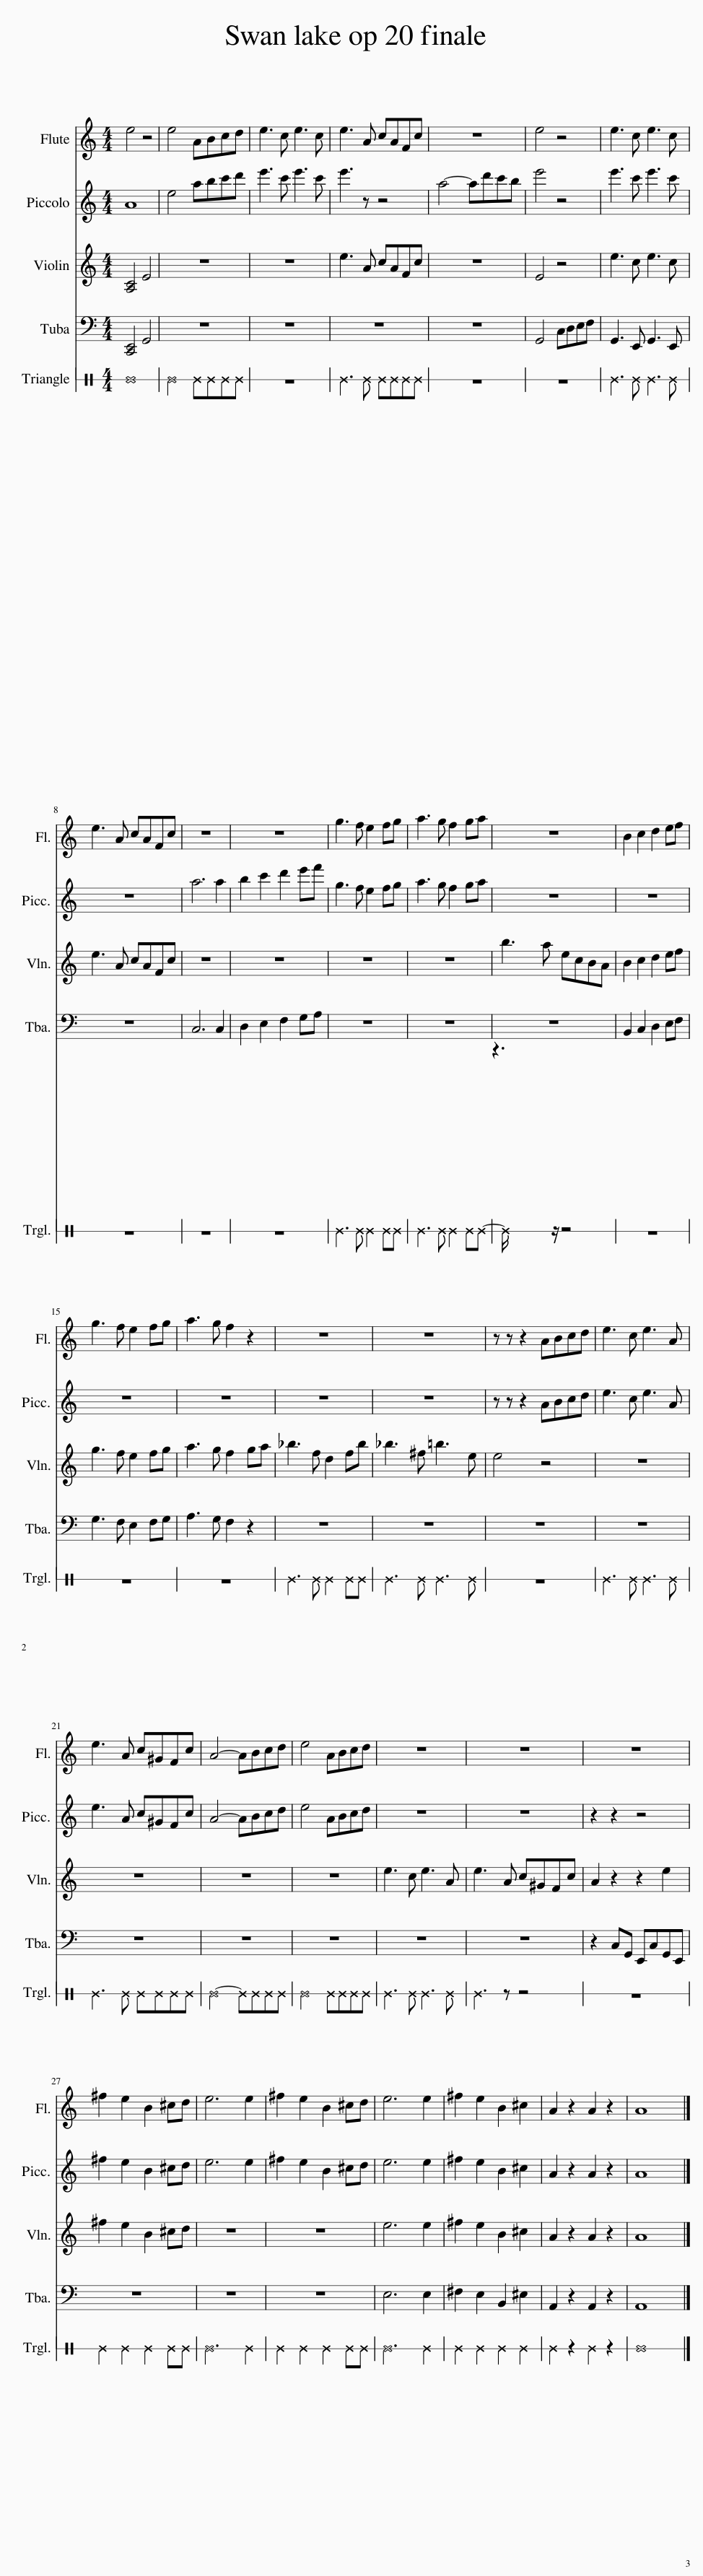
X:1
%%score 1 2 3 4 5
L:1/8
M:4/4
I:linebreak $
K:C
V:1 treble
V:2 treble transpose=12
V:3 treble
V:4 bass
V:5 perc stafflines=1
K:none
V:1
 e4 z4 | e4 ABcd | e3 c e3 c | e3 A cAFc | z8 | %5
 e4 z4 | e3 c e3 c |$ e3 A cAFc | z8 | z8 | %10
 g3 f e2 fg | a3 g f2 ga | z8 | B2 c2 d2 ef |$ g3 f e2 fg | %15
 a3 g f2 z2 | z8 | z8 | z z z2 ABcd | e3 c e3 A |$ %20
 e3 A c^GFc | A4- ABcd | e4 ABcd | z8 | z8 | %25
 z8 |$ ^f2 e2 B2 ^cd | e6 e2 | ^f2 e2 B2 ^cd | e6 e2 | %30
 ^f2 e2 B2 ^c2 | A2 z2 A2 z2 | A8 |] %33
V:2
 A8 | e4 abc'd' | e'3 c' e'3 c' | e'3 z z4 | a4- ad'c'b | %5
 e'4 z4 | e'3 c' e'3 c' |$ z8 | a6 a2 | b2 c'2 d'2 e'f' | %10
 g3 f e2 fg | a3 g f2 ga | z8 | z8 |$ z8 | %15
 z8 | z8 | z8 | z z z2 ABcd | e3 c e3 A |$ %20
 e3 A c^GFc | A4- ABcd | e4 ABcd | z8 | z8 | %25
 z2 z2 z4 |$ ^f2 e2 B2 ^cd | e6 e2 | ^f2 e2 B2 ^cd | e6 e2 | %30
 ^f2 e2 B2 ^c2 | A2 z2 A2 z2 | A8 |] %33
V:3
 [A,C]4 E4 | z8 | z8 | e3 A cAFc | z8 | %5
 E4 z4 | e3 c e3 c |$ e3 A cAFc | z8 | z8 | %10
 z8 | z8 | b3 a ecBA | B2 c2 d2 ef |$ g3 f e2 fg | %15
 a3 g f2 ga | _b3 f d2 fb | _b3 ^f =b3 e | e4 z4 | z8 |$ %20
 z8 | z8 | z8 | e3 c e3 A | e3 A c^GFc | %25
 A2 z2 z2 e2 |$ ^f2 e2 B2 ^cd | z8 | z8 | e6 e2 | %30
 ^f2 e2 B2 ^c2 | A2 z2 A2 z2 | A8 |] %33
V:4
 [C,,E,,]4 G,,4 | z8 | z8 | z8 | z8 | %5
 G,,4 C,D,E,F, | G,,3 E,, G,,3 E,, |$ z8 | C,6 C,2 | D,2 E,2 F,2 G,A, | %10
 z8 | z8 | z8 | B,,2 C,2 D,2 E,F, |$ G,3 F, E,2 F,G, | %15
 A,3 G, F,2 z2 | z8 | z8 | z8 | z8 |$ %20
 z8 | z8 | z8 | z8 | z8 | %25
 z2 C,G,, E,,C,G,,E,, |$ z8 | z8 | z8 | E,6 E,2 | %30
 ^F,2 E,2 B,,2 ^E,2 | A,,2 z2 A,,2 z2 | A,,8 |] %33
V:5
 ^E8 | ^E4 ^E^E^E^E | z8 | ^E3 ^E ^E^E^E^E | z8 | %5
 z8 | ^E3 ^E ^E3 ^E |$ z8 | z8 | z8 | %10
 ^E3 ^E ^E2 ^E^E | ^E3 ^E ^E2 ^E^E- | ^E/ z3 z/ z4 | z8 |$ z8 | %15
 z8 | ^E3 ^E ^E2 ^E^E | ^E3 ^E ^E3 ^E | z8 | ^E3 ^E ^E3 ^E |$ %20
 ^E3 ^E ^E^E^E^E | ^E4- ^E^E^E^E | ^E4 ^E^E^E^E | ^E3 ^E ^E3 ^E | ^E3 z z4 | %25
 z8 |$ ^E2 ^E2 ^E2 ^E^E | ^E6 ^E2 | ^E2 ^E2 ^E2 ^E^E | ^E6 ^E2 | %30
 ^E2 ^E2 ^E2 ^E2 | ^E2 z2 ^E2 z2 | ^E8 |] %33
